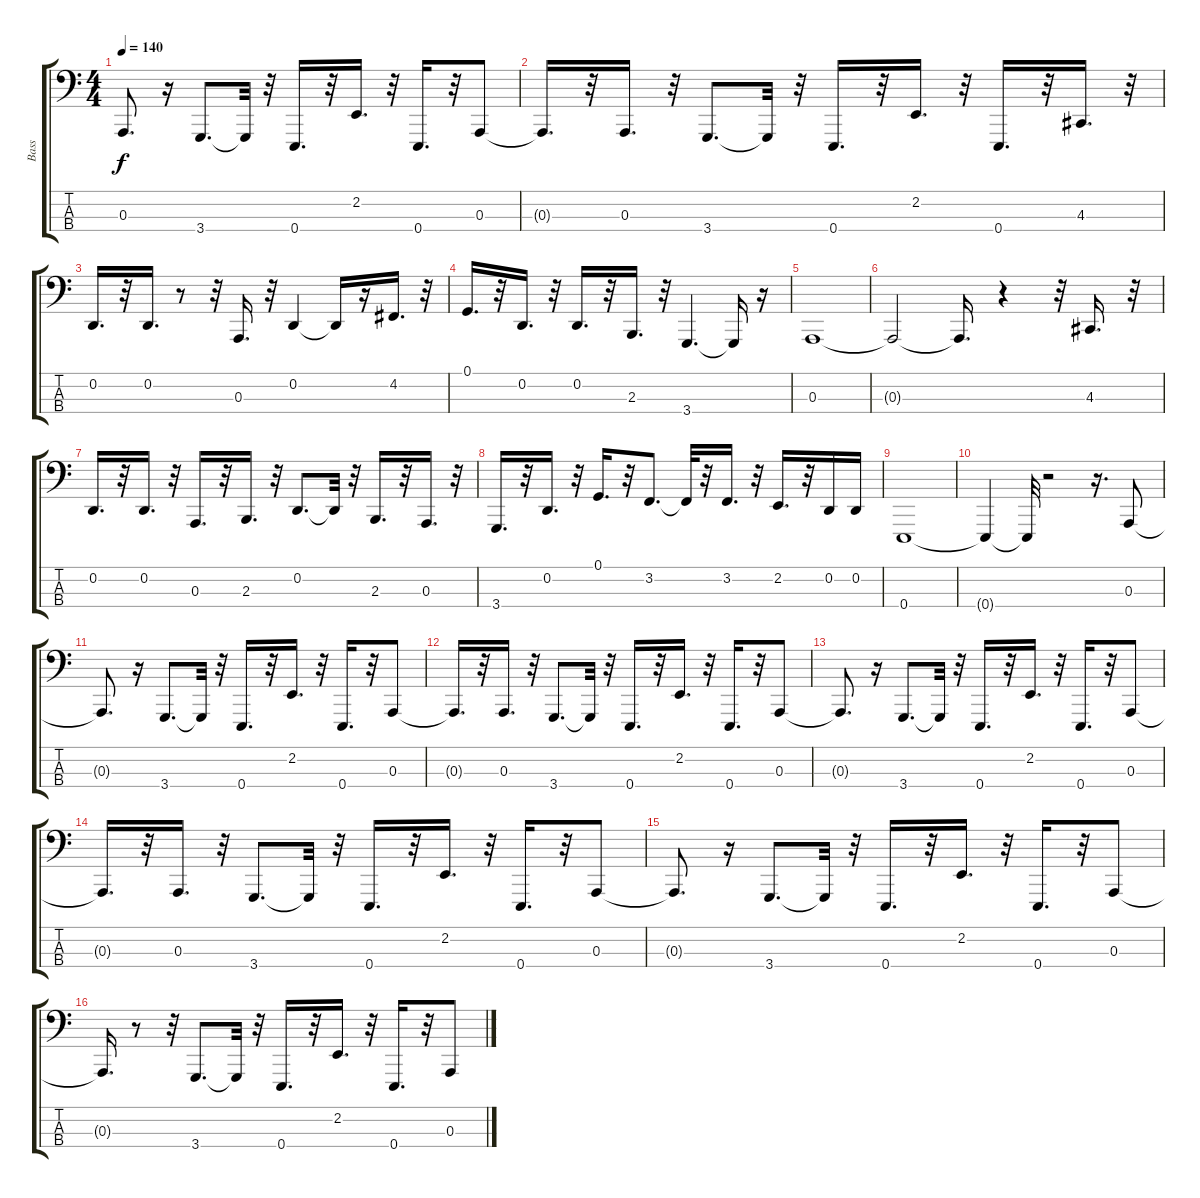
\track ("Bass" "Bass") {instrument acousticgrandpiano}
\staff {score tabs}
\tuning (G2 D2 A1 E1) {hide}
\ts (4 4)
\tempo 140
\clef f4
\ks c
0.3{t}.8{d dy f} r.16 3.4.8{d} 3.4{t}.32 r.32 0.4.16{d} r.32 2.2.16{d} r.32 0.4.16{d} r.32 0.3.8 |
0.3{t}.16{d} r.32 0.3.16{d} r.32 3.4.8{d} 3.4{t}.32 r.32 0.4.16{d} r.32 2.2.16{d} r.32 0.4.16{d} r.32 4.3.16{d} r.32 |
0.2.16{d} r.32 0.2.16{d} r.8 r.32 0.3.16{d} r.32 0.2.4 0.2{t}.16 r.16 4.2.16{d} r.32 |
0.1.16{d} r.32 0.2.16{d} r.32 0.2.16{d} r.32 2.3.16{d} r.32 3.4.4{d} 3.4{t}.16 r.16 |
0.3.1 |
0.3{t}.2 0.3{t}.16{d} r.4 r.32 4.3.16{d} r.32 |
0.2.16{d} r.32 0.2.16{d} r.32 0.3.16{d} r.32 2.3.16{d} r.32 0.2.8{d} 0.2{t}.32 r.32 2.3.16{d} r.32 0.3.16{d} r.32 |
3.4.16{d} r.32 0.2.16{d} r.32 0.1.16{d} r.32 3.2.8{d} 3.2{t}.32 r.32 3.2.16{d} r.32 2.2.16{d} r.32 0.2.16 0.2.16 |
0.4.1 |
0.4{t}.4 0.4{t}.32 r.2 r.16{d} 0.3.8 |
0.3{t}.8{d} r.16 3.4.8{d} 3.4{t}.32 r.32 0.4.16{d} r.32 2.2.16{d} r.32 0.4.16{d} r.32 0.3.8 |
0.3{t}.16{d} r.32 0.3.16{d} r.32 3.4.8{d} 3.4{t}.32 r.32 0.4.16{d} r.32 2.2.16{d} r.32 0.4.16{d} r.32 0.3.8 |
0.3{t}.8{d} r.16 3.4.8{d} 3.4{t}.32 r.32 0.4.16{d} r.32 2.2.16{d} r.32 0.4.16{d} r.32 0.3.8 |
0.3{t}.16{d} r.32 0.3.16{d} r.32 3.4.8{d} 3.4{t}.32 r.32 0.4.16{d} r.32 2.2.16{d} r.32 0.4.16{d} r.32 0.3.8 |
0.3{t}.8{d} r.16 3.4.8{d} 3.4{t}.32 r.32 0.4.16{d} r.32 2.2.16{d} r.32 0.4.16{d} r.32 0.3.8 |
0.3{t}.16{d} r.8 r.32 3.4.8{d} 3.4{t}.32 r.32 0.4.16{d} r.32 2.2.16{d} r.32 0.4.16{d} r.32 0.3.8
